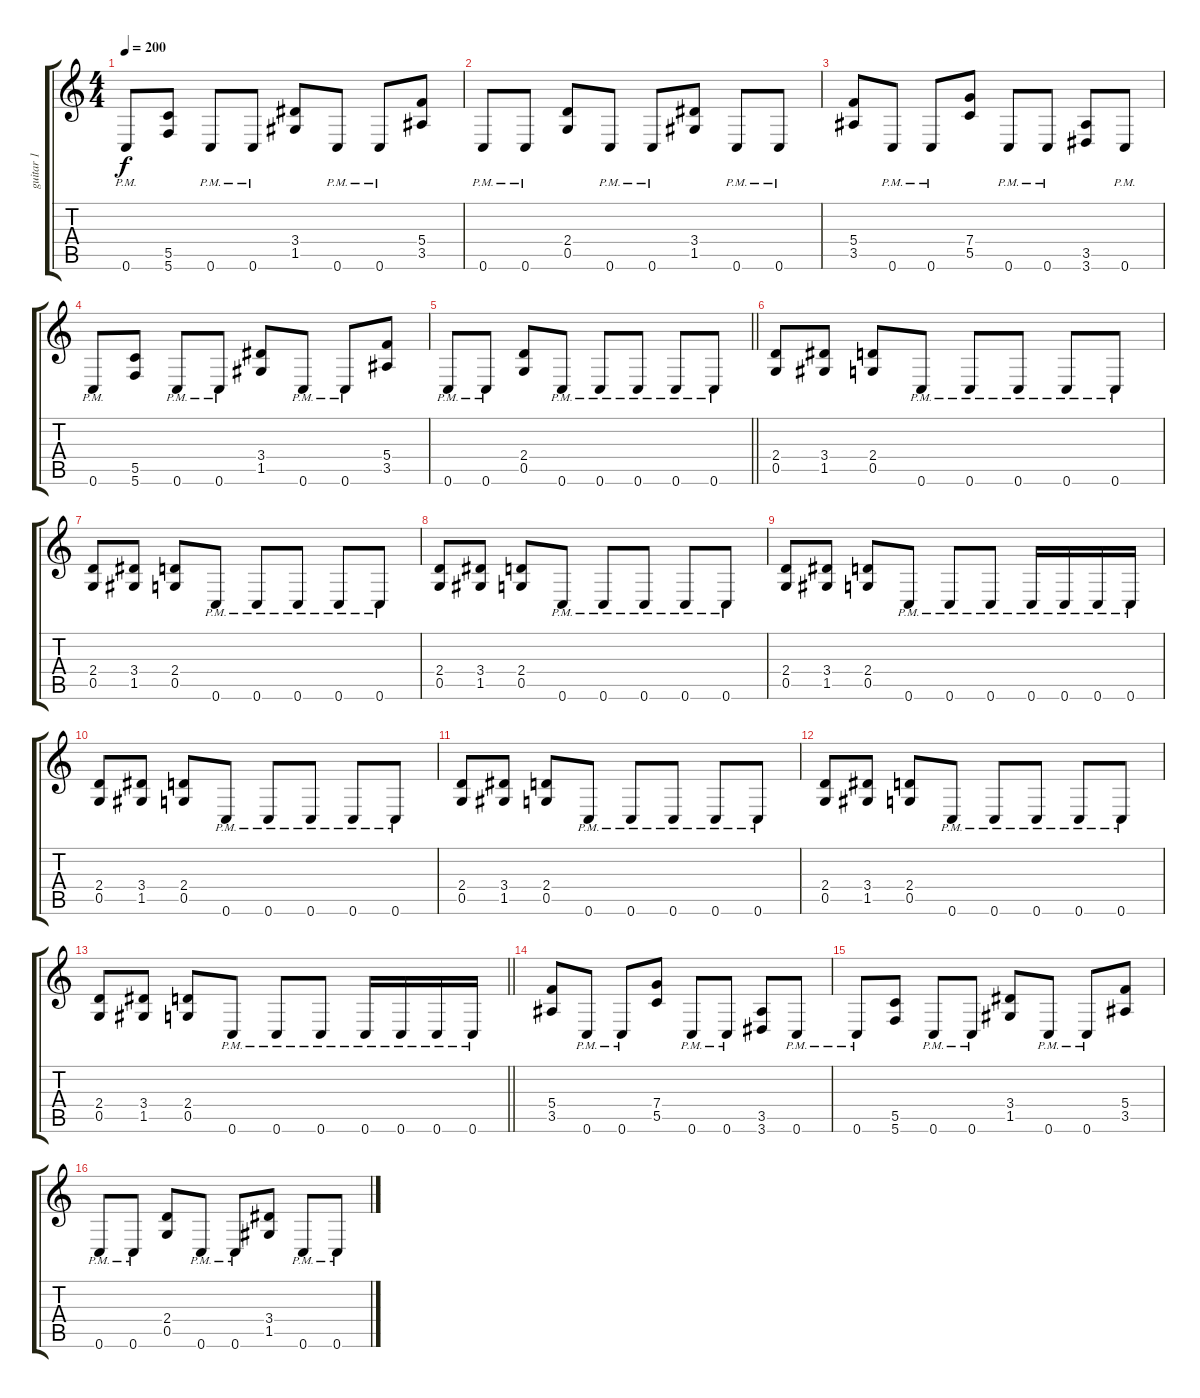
\track ("guitar 1" "guitar 1") {instrument distortionguitar}
\staff {score tabs}
\tuning (D4 A3 F3 C3 G2 C2) {hide}
\ts (4 4)
\tempo 200
\clef g2
\ks c
0.6{pm}.8{dy f} (5.5 5.6).8 0.6{pm}.8 0.6{pm}.8 (3.4 1.5).8 0.6{pm}.8 0.6{pm}.8 (5.4 3.5).8 |
0.6{pm}.8 0.6{pm}.8 (2.4 0.5).8 0.6{pm}.8 0.6{pm}.8 (3.4 1.5).8 0.6{pm}.8 0.6{pm}.8 |
(5.4 3.5).8 0.6{pm}.8 0.6{pm}.8 (7.4 5.5).8 0.6{pm}.8 0.6{pm}.8 (3.5 3.6).8 0.6{pm}.8 |
0.6{pm}.8 (5.5 5.6).8 0.6{pm}.8 0.6{pm}.8 (3.4 1.5).8 0.6{pm}.8 0.6{pm}.8 (5.4 3.5).8 |
\barLineRight lightlight
0.6{pm}.8 0.6{pm}.8 (2.4 0.5).8 0.6{pm}.8 0.6{pm}.8 0.6{pm}.8 0.6{pm}.8 0.6{pm}.8 |
(2.4 0.5).8 (3.4 1.5).8 (2.4 0.5).8 0.6{pm}.8 0.6{pm}.8 0.6{pm}.8 0.6{pm}.8 0.6{pm}.8 |
(2.4 0.5).8 (3.4 1.5).8 (2.4 0.5).8 0.6{pm}.8 0.6{pm}.8 0.6{pm}.8 0.6{pm}.8 0.6{pm}.8 |
(2.4 0.5).8 (3.4 1.5).8 (2.4 0.5).8 0.6{pm}.8 0.6{pm}.8 0.6{pm}.8 0.6{pm}.8 0.6{pm}.8 |
(2.4 0.5).8 (3.4 1.5).8 (2.4 0.5).8 0.6{pm}.8 0.6{pm}.8 0.6{pm}.8 0.6{pm}.16 0.6{pm}.16 0.6{pm}.16 0.6{pm}.16 |
(2.4 0.5).8 (3.4 1.5).8 (2.4 0.5).8 0.6{pm}.8 0.6{pm}.8 0.6{pm}.8 0.6{pm}.8 0.6{pm}.8 |
(2.4 0.5).8 (3.4 1.5).8 (2.4 0.5).8 0.6{pm}.8 0.6{pm}.8 0.6{pm}.8 0.6{pm}.8 0.6{pm}.8 |
(2.4 0.5).8 (3.4 1.5).8 (2.4 0.5).8 0.6{pm}.8 0.6{pm}.8 0.6{pm}.8 0.6{pm}.8 0.6{pm}.8 |
\barLineRight lightlight
(2.4 0.5).8 (3.4 1.5).8 (2.4 0.5).8 0.6{pm}.8 0.6{pm}.8 0.6{pm}.8 0.6{pm}.16 0.6{pm}.16 0.6{pm}.16 0.6{pm}.16 |
(5.4 3.5).8 0.6{pm}.8 0.6{pm}.8 (7.4 5.5).8 0.6{pm}.8 0.6{pm}.8 (3.5 3.6).8 0.6{pm}.8 |
0.6{pm}.8 (5.5 5.6).8 0.6{pm}.8 0.6{pm}.8 (3.4 1.5).8 0.6{pm}.8 0.6{pm}.8 (5.4 3.5).8 |
0.6{pm}.8 0.6{pm}.8 (2.4 0.5).8 0.6{pm}.8 0.6{pm}.8 (3.4 1.5).8 0.6{pm}.8 0.6{pm}.8
